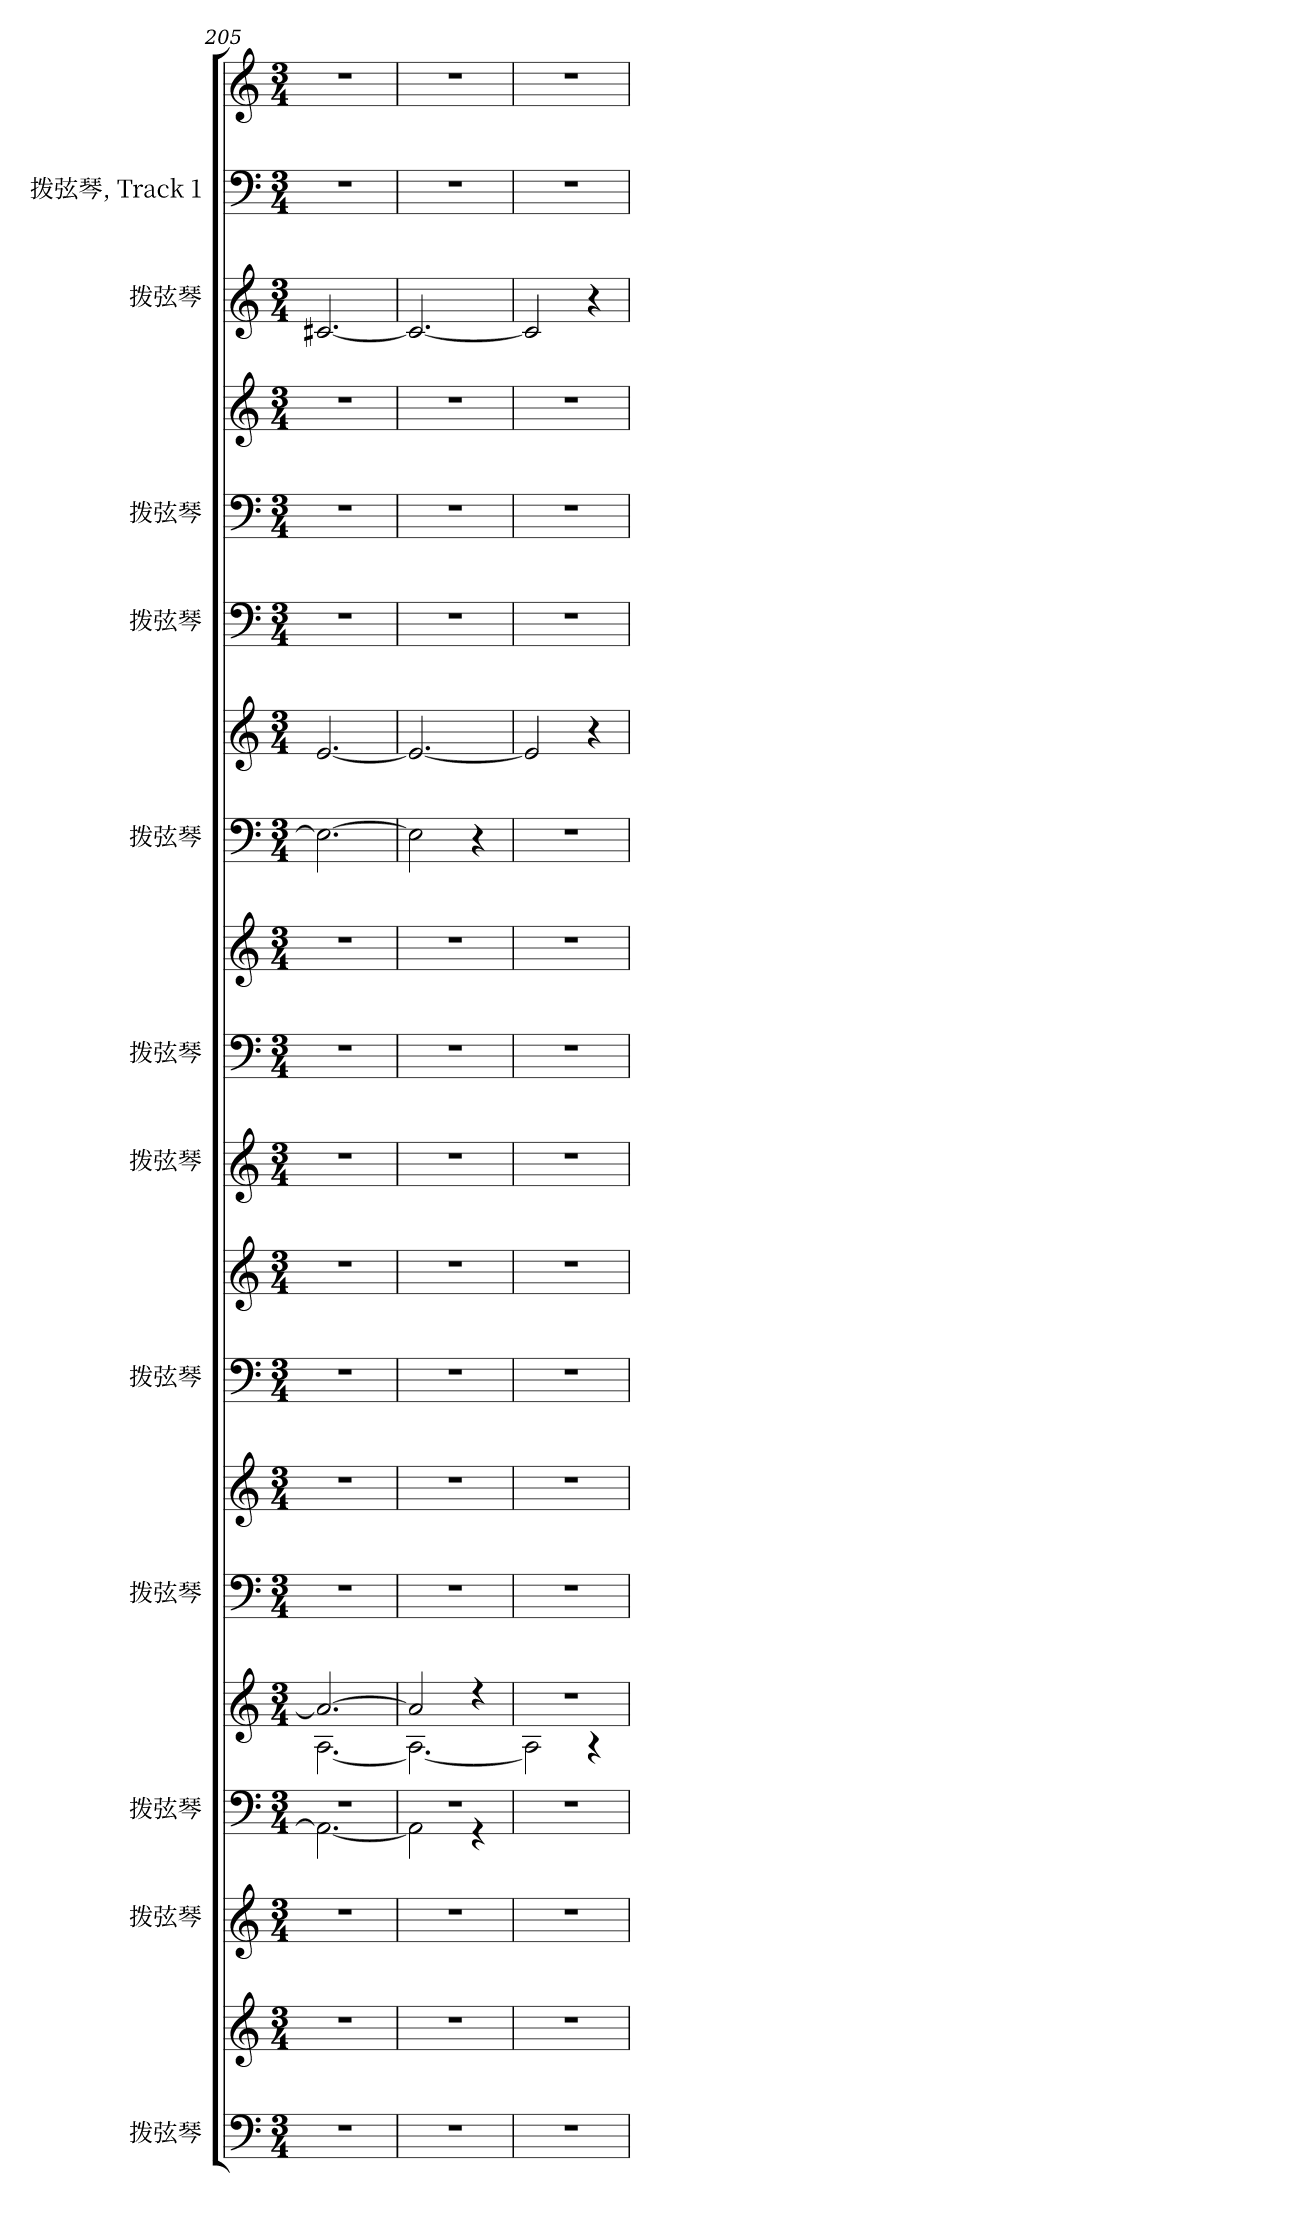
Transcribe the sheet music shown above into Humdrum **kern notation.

**kern	**kern	**kern	**kern	**kern	**kern	**kern	**kern	**kern	**kern	**kern	**kern	**kern	**kern	**kern	**kern	**kern	**kern	**kern	**kern
*part12	*part12	*part11	*part10	*part10	*part9	*part9	*part8	*part8	*part7	*part6	*part6	*part5	*part5	*part4	*part3	*part3	*part2	*part1	*part1
*staff20	*staff19	*staff18	*staff17	*staff16	*staff15	*staff14	*staff13	*staff12	*staff11	*staff10	*staff9	*staff8	*staff7	*staff6	*staff5	*staff4	*staff3	*staff2	*staff1
*I"拨弦琴	*	*I"拨弦琴	*I"拨弦琴	*	*I"拨弦琴	*	*I"拨弦琴	*	*I"拨弦琴	*I"拨弦琴	*	*I"拨弦琴	*	*I"拨弦琴	*I"拨弦琴	*	*I"拨弦琴	*I"拨弦琴, Track 1	*
*clefF4	*clefG2	*clefG2	*clefF4	*clefG2	*clefF4	*clefG2	*clefF4	*clefG2	*clefG2	*clefF4	*clefG2	*clefF4	*clefG2	*clefF4	*clefF4	*clefG2	*clefG2	*clefF4	*clefG2
*k[]	*k[]	*k[]	*k[]	*k[]	*k[]	*k[]	*k[]	*k[]	*k[]	*k[]	*k[]	*k[]	*k[]	*k[]	*k[]	*k[]	*k[]	*k[]	*k[]
*M3/4	*M3/4	*M3/4	*M3/4	*M3/4	*M3/4	*M3/4	*M3/4	*M3/4	*M3/4	*M3/4	*M3/4	*M3/4	*M3/4	*M3/4	*M3/4	*M3/4	*M3/4	*M3/4	*M3/4
=205	=205	=205	=205	=205	=205	=205	=205	=205	=205	=205	=205	=205	=205	=205	=205	=205	=205	=205	=205
*	*	*	*^	*^	*	*	*	*	*	*	*	*	*	*	*	*	*	*	*
2.r	2.r	2.r	2.r	2.AA\_	2.a/_	[2.A\	2.r	2.r	2.r	2.r	2.r	2.r	2.r	2.E\_	[2.e/	2.r	2.r	2.r	[2.c#X/	2.r	2.r
=206	=206	=206	=206	=206	=206	=206	=206	=206	=206	=206	=206	=206	=206	=206	=206	=206	=206	=206	=206	=206	=206
2.r	2.r	2.r	2.r	2AA\]	2a/]	2.A\_	2.r	2.r	2.r	2.r	2.r	2.r	2.r	2E\]	2.e/_	2.r	2.r	2.r	2.c#/_	2.r	2.r
.	.	.	.	4r	4r	.	.	.	.	.	.	.	.	4r	.	.	.	.	.	.	.
*	*	*	*v	*v	*	*	*	*	*	*	*	*	*	*	*	*	*	*	*	*	*
!!LO:PB:g=z
=207	=207	=207	=207	=207	=207	=207	=207	=207	=207	=207	=207	=207	=207	=207	=207	=207	=207	=207	=207	=207
2.r	2.r	2.r	2.r	2.r	2A\]	2.r	2.r	2.r	2.r	2.r	2.r	2.r	2.r	2e/]	2.r	2.r	2.r	2c#/]	2.r	2.r
.	.	.	.	.	4r	.	.	.	.	.	.	.	.	4r	.	.	.	4r	.	.
*	*	*	*	*v	*v	*	*	*	*	*	*	*	*	*	*	*	*	*	*	*
=	=	=	=	=	=	=	=	=	=	=	=	=	=	=	=	=	=	=	=
*-	*-	*-	*-	*-	*-	*-	*-	*-	*-	*-	*-	*-	*-	*-	*-	*-	*-	*-	*-
